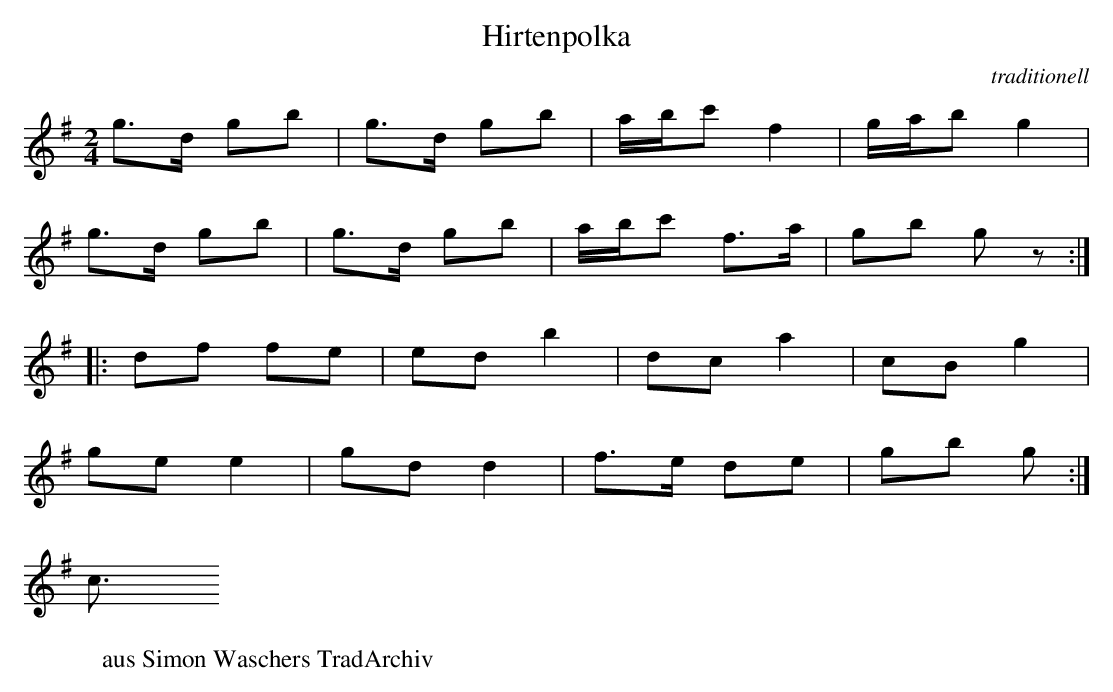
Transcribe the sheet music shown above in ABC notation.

X:1
T:Hirtenpolka
C:traditionell
M:2/4
L:1/8
K:G
g>d gb | g>d gb | a/b/c' f2 | g/a/b g2 |
g>d gb | g>d gb | a/b/c' f>a | gb gz :|
|:\
df fe | ed b2 | dc a2 | cB g2 |
ge e2 | gd d2 | f>e de | gb g2 :|
W:aus Simon Waschers TradArchiv
</script>
